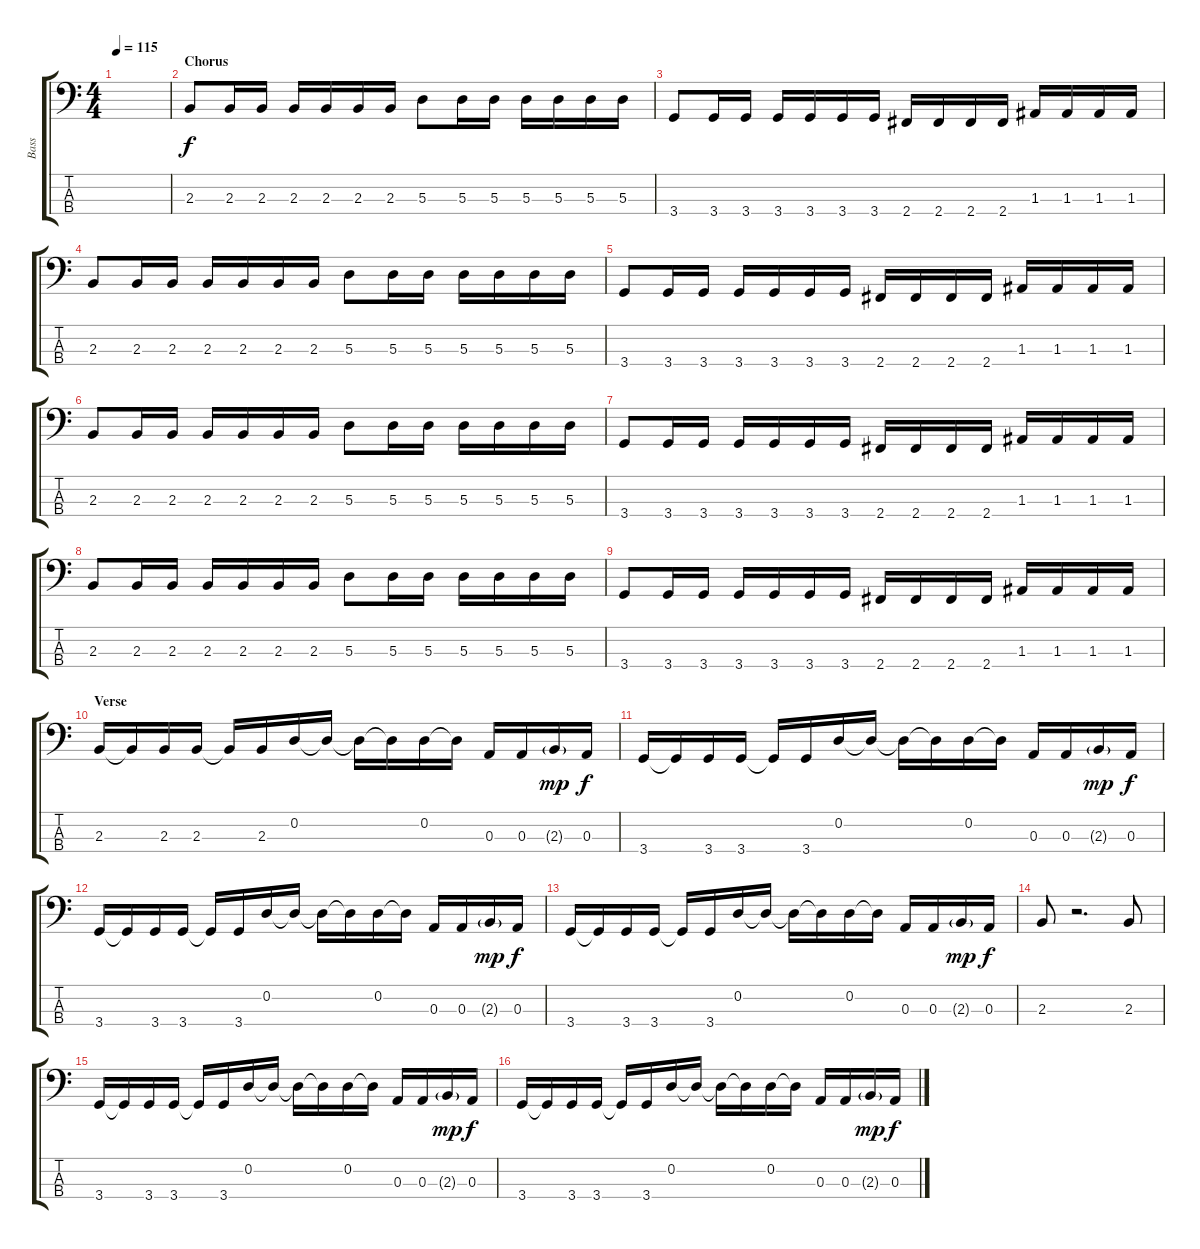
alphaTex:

\track ("Bass" "Bass") {instrument electricbassfinger}
\staff {score tabs}
\tuning (G2 D2 A1 E1) {hide}
\ts (4 4)
\tempo 115
\clef f4
\ks c
|
\section ("" "Chorus")
2.3.8 2.3.16 2.3.16 2.3.16 2.3.16 2.3.16 2.3.16 5.3.8 5.3.16 5.3.16 5.3.16 5.3.16 5.3.16 5.3.16 |
3.4.8 3.4.16 3.4.16 3.4.16 3.4.16 3.4.16 3.4.16 2.4.16 2.4.16 2.4.16 2.4.16 1.3.16 1.3.16 1.3.16 1.3.16 |
2.3.8 2.3.16 2.3.16 2.3.16 2.3.16 2.3.16 2.3.16 5.3.8 5.3.16 5.3.16 5.3.16 5.3.16 5.3.16 5.3.16 |
3.4.8 3.4.16 3.4.16 3.4.16 3.4.16 3.4.16 3.4.16 2.4.16 2.4.16 2.4.16 2.4.16 1.3.16 1.3.16 1.3.16 1.3.16 |
2.3.8 2.3.16 2.3.16 2.3.16 2.3.16 2.3.16 2.3.16 5.3.8 5.3.16 5.3.16 5.3.16 5.3.16 5.3.16 5.3.16 |
3.4.8 3.4.16 3.4.16 3.4.16 3.4.16 3.4.16 3.4.16 2.4.16 2.4.16 2.4.16 2.4.16 1.3.16 1.3.16 1.3.16 1.3.16 |
2.3.8 2.3.16 2.3.16 2.3.16 2.3.16 2.3.16 2.3.16 5.3.8 5.3.16 5.3.16 5.3.16 5.3.16 5.3.16 5.3.16 |
3.4.8 3.4.16 3.4.16 3.4.16 3.4.16 3.4.16 3.4.16 2.4.16 2.4.16 2.4.16 2.4.16 1.3.16 1.3.16 1.3.16 1.3.16 |
\section ("" "Verse")
2.3.16 2.3{t}.16 2.3.16 2.3.16 2.3{t}.16 2.3.16 0.2.16 0.2{t}.16 0.2{t}.16 0.2{t}.16 0.2.16 0.2{t}.16 0.3.16 0.3.16 2.3{g}.16{dy mp} 0.3.16{dy f} |
3.4.16 3.4{t}.16 3.4.16 3.4.16 3.4{t}.16 3.4.16 0.2.16 0.2{t}.16 0.2{t}.16 0.2{t}.16 0.2.16 0.2{t}.16 0.3.16 0.3.16 2.3{g}.16{dy mp} 0.3.16{dy f} |
3.4.16 3.4{t}.16 3.4.16 3.4.16 3.4{t}.16 3.4.16 0.2.16 0.2{t}.16 0.2{t}.16 0.2{t}.16 0.2.16 0.2{t}.16 0.3.16 0.3.16 2.3{g}.16{dy mp} 0.3.16{dy f} |
3.4.16 3.4{t}.16 3.4.16 3.4.16 3.4{t}.16 3.4.16 0.2.16 0.2{t}.16 0.2{t}.16 0.2{t}.16 0.2.16 0.2{t}.16 0.3.16 0.3.16 2.3{g}.16{dy mp} 0.3.16{dy f} |
2.3.8 r.2{d} 2.3.8 |
3.4.16 3.4{t}.16 3.4.16 3.4.16 3.4{t}.16 3.4.16 0.2.16 0.2{t}.16 0.2{t}.16 0.2{t}.16 0.2.16 0.2{t}.16 0.3.16 0.3.16 2.3{g}.16{dy mp} 0.3.16{dy f} |
3.4.16 3.4{t}.16 3.4.16 3.4.16 3.4{t}.16 3.4.16 0.2.16 0.2{t}.16 0.2{t}.16 0.2{t}.16 0.2.16 0.2{t}.16 0.3.16 0.3.16 2.3{g}.16{dy mp} 0.3.16{dy f}
